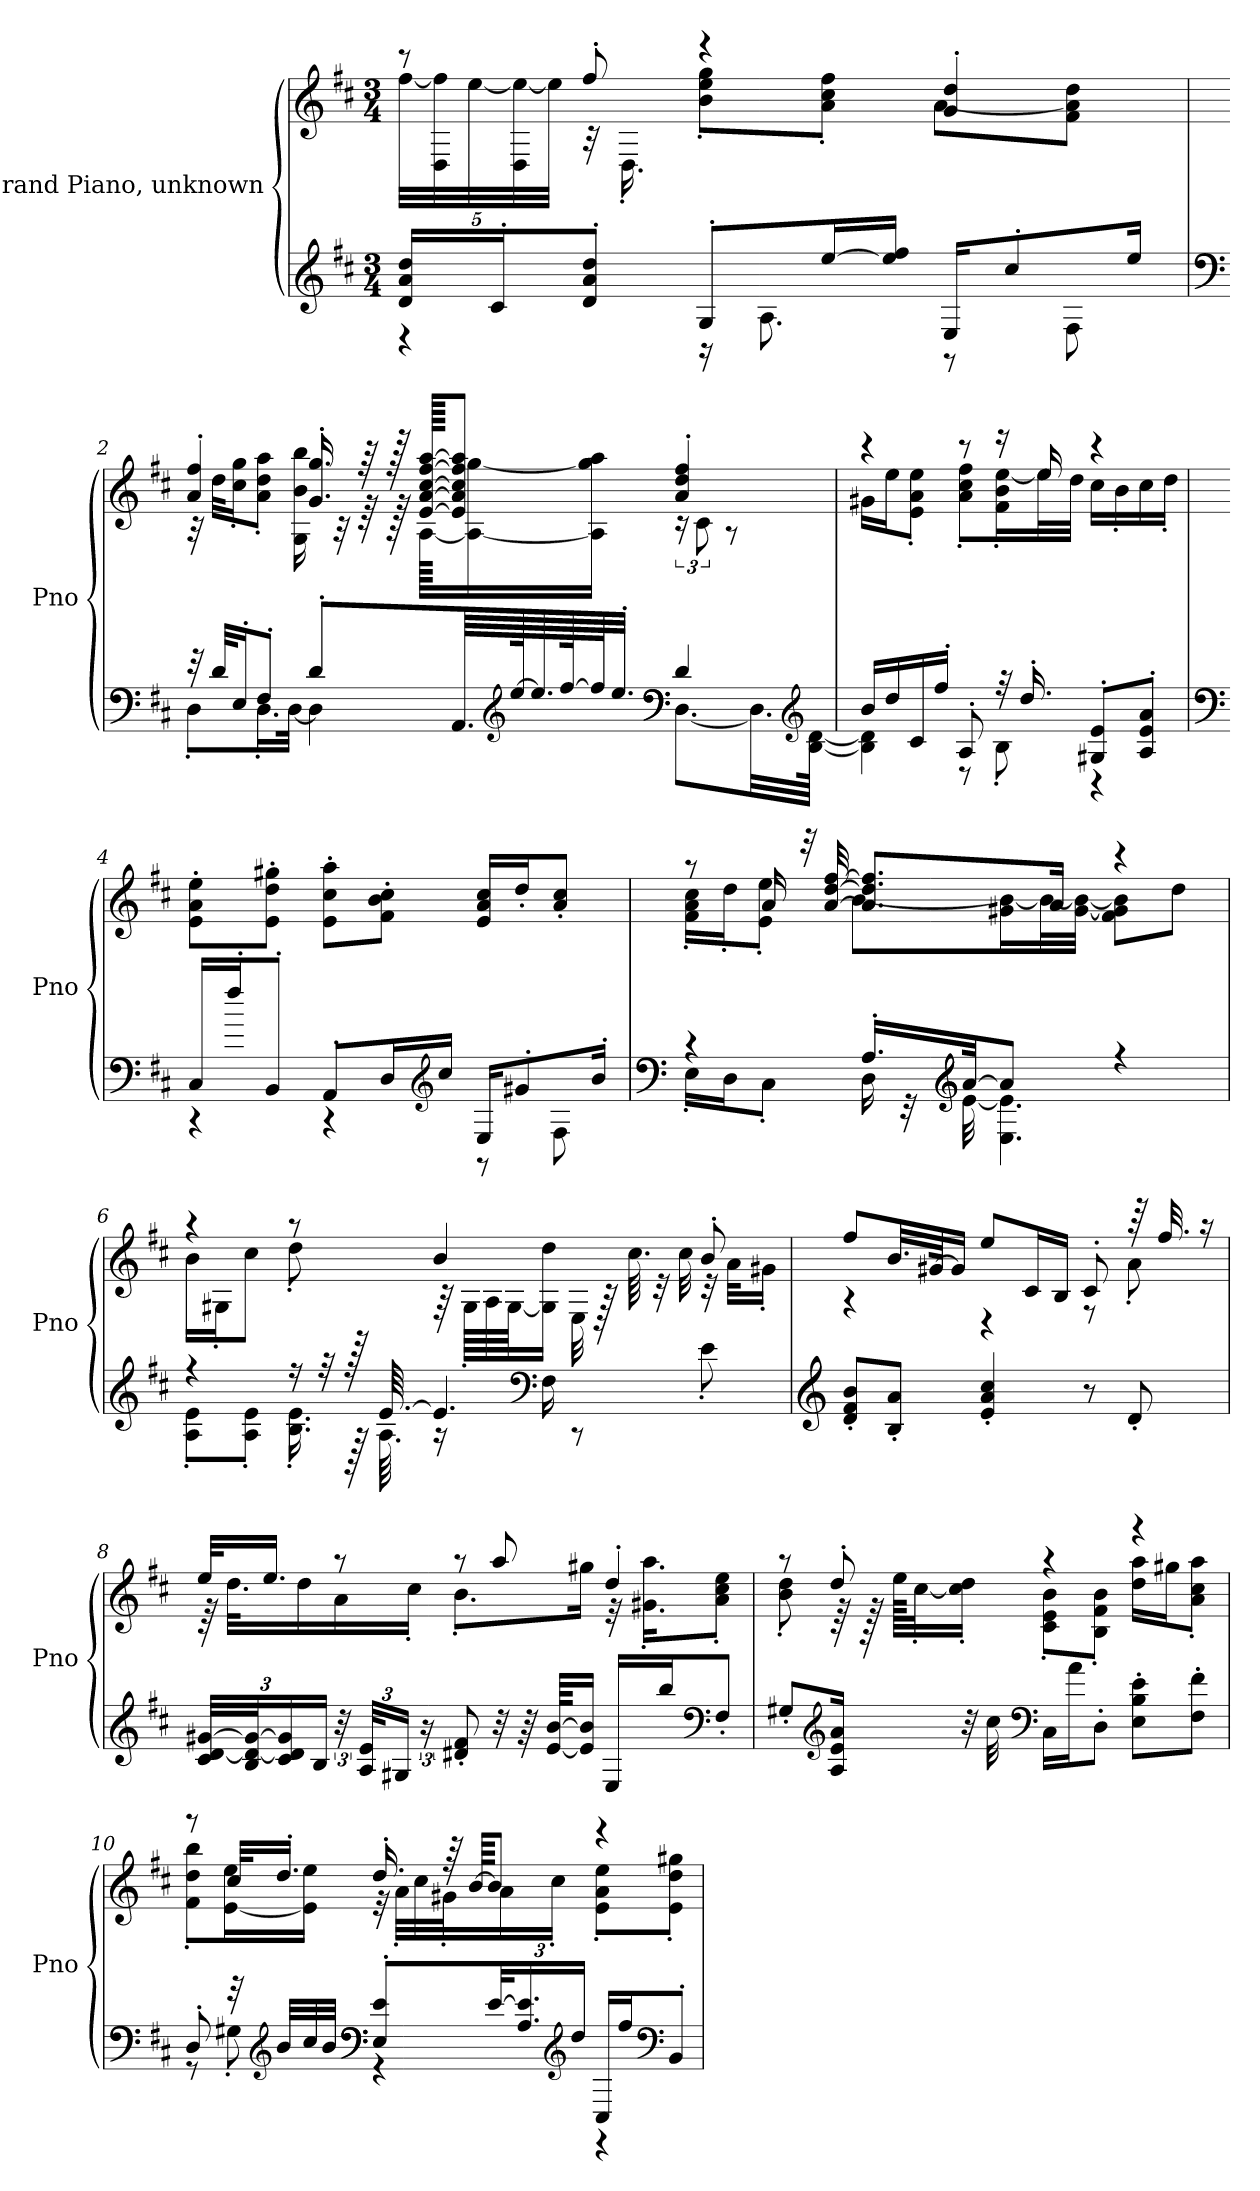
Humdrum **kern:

**kern	**kern
*part1	*part1
*staff2	*staff1
*I"Grand Piano, unknown	*
*I'Pno	*
*clefG2	*clefG2
*k[f#c#]	*k[f#c#]
*M3/4	*M3/4
*MM120	*MM120
=1	=1
*^	*^
*	*	*	*Xbrackettup
16d/ 16a/ 16dd/LL	4r	8r	[40ff#\LLL
.	.	.	40D\ 40ff#\]
.	.	.	[40ee\
16c#'/J	.	.	.
.	.	.	40D\ 40ee\_
.	.	.	40ee\JJJ]
8d/' 8a/' 8dd/'J	.	8ff#'/	32r
.	.	.	16.D'\
8G'/L	16r	4r	8b\' 8ee\' 8gg\'L
.	8.A\	.	.
[16ee/L	.	.	8a\' 8cc#\' 8ff#\'J
16ee/] 16ff#/JJ	.	.	.
16E/KL	8r	4g/' 4dd/'	[8a\L
8cc#'/	.	.	.
.	8F#\	.	8f#\ 8a\] 8dd\J
16ee/Jk	.	.	.
!!LO:LB:g=z	!!
=2	=2	=2	=2
*clefF4	*	*	*
32r	8D'\L	4a/' 4ff#/'	32r
32d/KLL	.	.	32dd\KLL
16E'/J	.	.	16cc#\' 16gg\'J
8F#'/J	16.D'\L	.	8a\' 8dd\' 8aa\'J
.	[32D\JJk	.	.
8d'/L	4D\]	16.g/' 16.gg/'	16G\ 16b\ 16bb\
.	.	.	32r
.	.	64r	64r
.	.	128r	128r
.	.	[128e/ [128a/ [128cc#/ [128ff#/ [128aa/KKKKL	[128A\KKKLL
64.AA/LLL	.	8e/] 8a/] 8cc#/] 8ff#/] 8aa/]J	16A\_ [16gg\
*clefG2	*	*	*
[128ee/K	.	.	.
64.ee/]	.	.	.
[128ff#/K	.	.	.
64ff#/J]	.	.	16A\] 16gg\] 16aa\JJ
32.ee'/JJJ	.	.	.
*clefF4	*	*	*
*	*	*	*brackettup
4d/	[8.D\L	4a/' 4dd/' 4ff#/'	24r
.	.	.	12c#\
.	.	.	8r
.	32.D\LL]	.	.
*clefG2	*	*	*
.	[64B\ [64d\JJJk	.	.
!!LO:LB:g=z	!!
=3	=3	=3	=3
16b/LL	4B\] 4d\]	4r	16g#X\LL
16dd/	.	.	16ee\J
16c#/	.	.	8e\' 8a\' 8ee\'J
16ff#'/JJ	.	.	.
8A'/	8r	8r	8a\' 8cc#\' 8ff#\'L
32r	8B'\	16r	16f#\' 16b\' [16ee\'L
16.dd'/	.	.	.
.	.	16ee/	32ee\L]
.	.	.	32dd\JJJ
8G#X/' 8e/'L	4r	4r	16cc#\LL
.	.	.	16b'\
8A/' 8e/' 8a/'J	.	.	16cc#\
.	.	.	16dd'\JJ
*	*	*v	*v
=4	=4	=4
*clefF4	*	*
16C#/LL	4r	8e\' 8a\' 8ee\'L
16ff#'/J	.	.
8BB'/J	.	8e\' 8dd\' 8gg#X\'J
8AA'/L	4r	8e\' 8cc#\' 8aa\'L
16D/L	.	8f#\' 8b\' 8cc#\'J
*clefG2	*	*
16cc#/JJ	.	.
16E/KL	8r	16e/ 16a/ 16cc#/LL
8g#X'/	.	16dd'/J
.	8F#\	8a/' 8cc#/'J
16b'/Jk	.	.
!!LO:LB:g=z
=5	=5	=5
*clefF4	*	*
*	*	*^
4r	16E'\LL	8r	16f#\' 16a\' 16cc#\'LL
.	16D\J	.	16dd'\J
.	8C#'\J	16a/	8e\' 8ee\'J
.	.	32r	.
.	.	[32a/ [32dd/ [32ff#/	.
16.A'/LL	16D\	8.a/] 8.dd/] 8.ff#/]L	[8b\L
.	32r	.	.
*clefG2	*	*	*
[32a/JK	[32e\	.	.
8a/J]	4.E\ 4.e\]	.	16g#X\ 16b\_L
.	.	16a/Jk	32b\L_
.	.	.	[32g#\ 32b\_JJJ
4r	.	4r	8f#\ 8g#\] 8b\]L
.	.	.	8dd\J
=6	=6	=6	=6
4r	8A\' 8e\'L	4r	16b\LL
.	.	.	16G#X'\J
.	8A\' 8e\'J	.	8cc#\J
16r	16.B\' 16.e\'	8r	8dd'\
32r	.	.	.
128r	128r	.	.
[64.e/	64.A\	.	.
4.e/]	16r	4b/	64r
.	.	.	64G#'\LLLL
.	.	.	64A\
.	.	.	[64G#\JJ
*clefF4	*	*	*
.	16F#\	.	16G#\] 16dd\JJ
.	8r	.	32E\
.	.	.	128r
.	.	.	64.cc#\
.	.	.	32r
.	.	.	32cc#\
.	8e'\	8b'/	32r
.	.	.	32a\KLL
.	.	.	16g#X'\JJ
*v	*v	*	*
!!LO:PB:g=z	!!
=7	=7	=7
*clefG2	*	*
8d/' 8f#/' 8b/'L	8ff#/L	4r
8B/' 8a/'J	32.b/LL	.
.	[64g#X/JK	.
.	16g#/JJ]	.
4e/' 4a/' 4cc#/'	8ee/L	4r
.	16c#/L	.
.	16B/JJ	.
8r	8c#'/	8r
8d'/	64r	8a'\
.	32.ff#/	.
.	16r	.
=8	=8	=8
*Xbrackettup	*	*
48c#/ [48d/ [48g#X/LLL	32ee/KLL	64r
.	.	32.dd\KLL
48B/ 48d/_ 48g#/_J	.	.
.	16.ee/JJ	.
24c#/ 24d/] 24g#/]	.	.
.	.	16dd\
24B/JJ	.	.
*brackettup	*	*
48r	8r	16a\
48A/ 48e/KLL	.	.
24G#X/JJ	.	.
.	.	16cc#'\JJ
24r	.	.
8d#X/' 8f#/'	8r	8.b'\L
32r	8aa/	.
64r	.	.
[64e/ [64b/KKLL	.	.
16e/] 16b/]JJ	.	16gg#X\Jk
16E/LL	4dd'/	32r
.	.	16.g#X\' 16.aa\'KL
16bb/J	.	.
*clefF4	*	*
8F#'/J	.	8a\' 8cc#\' 8ee\'J
!!LO:LB:g=z	!!
=9	=9	=9
8G#X'/L	8r	8b\' 8dd\'
*clefG2	*	*
16A/ 16e/ 16a/Jk	8dd'/	64r
.	.	128r
.	.	128ee\KKLLL
.	.	[32cc#'\J
32r	.	16cc#\]' 16dd\'JJ
32cc#\	.	.
*clefF4	*	*
16C#\LL	4r	8c#\' 8e\' 8b\'L
16a\J	.	.
8D'\J	.	8B\' 8f#\' 8b\'J
8E\' 8B\' 8e\'L	4r	16dd\ 16aa\LL
.	.	16gg#X\J
8F#\' 8f#\'J	.	8a\' 8cc#\' 8aa\'J
!!LO:LB:g=z	!!
=10	=10	=10
*^	*	*
8D'/	8r	8r	8f#\' 8dd\' 8bb\'L
32r	8G#X'\	32cc#/KLL	[16e\ 16ee\L
*clefG2	*	*	*
32b/LLL	.	16.dd'/JJ	.
32cc#/	.	.	16e\] 16ee\JJ
32b/JJJ	.	.	.
*clefF4	*	*	*
8E/' 8e/'L	4r	16.dd'/	32r
.	.	.	32a'\LLL
.	.	.	32cc#\
.	.	64r	32g#X'\J
.	.	[64b/KKKL	.
*Xbrackettup	*	*	*
[48e/KL	.	8b/J]	16a\
24.A/ 24.e/]	.	.	.
.	.	.	16cc#'\JJ
*clefG2	*	*	*
24dd/JJ	.	.	.
16C#/LL	4r	4r	8e\' 8a\' 8ee\'L
16ff#/J	.	.	.
*clefF4	*	*	*
8BB'/J	.	.	8e\' 8dd\' 8gg#X\'J
*v	*v	*	*
*	*v	*v
=	=
*-	*-
